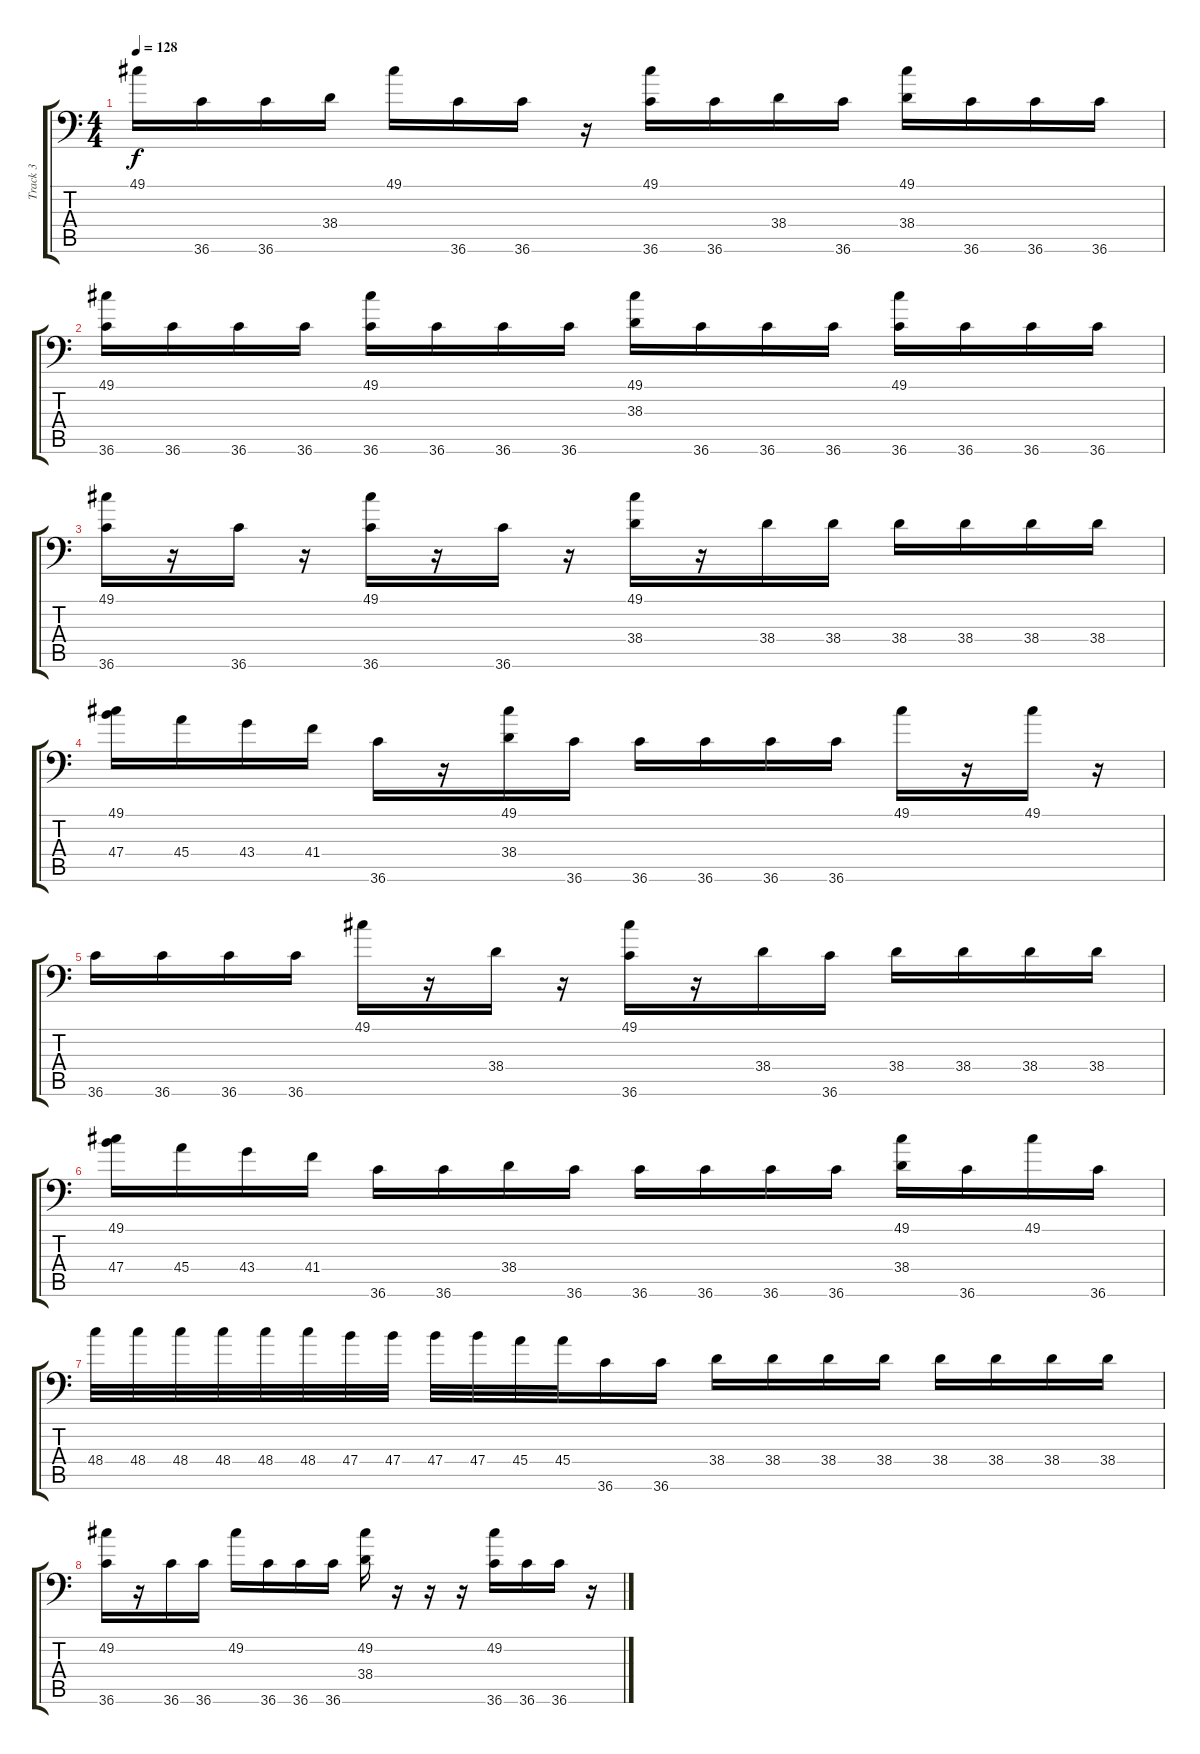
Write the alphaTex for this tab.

\track ("Track 3" "Track 3") {instrument acousticgrandpiano}
\staff {score tabs}
\tuning (C-1 C-1 C-1 C-1 C-1 C-1) {hide}
\ts (4 4)
\tempo 128
\clef f4
\ks c
49.1.16{dy f} 36.6.16 36.6.16 38.4.16 49.1.16 36.6.16 36.6.16 r.16 (49.1 36.6).16 36.6.16 38.4.16 36.6.16 (49.1 38.4).16 36.6.16 36.6.16 36.6.16 |
(49.1 36.6).16 36.6.16 36.6.16 36.6.16 (49.1 36.6).16 36.6.16 36.6.16 36.6.16 (49.1 38.3).16 36.6.16 36.6.16 36.6.16 (49.1 36.6).16 36.6.16 36.6.16 36.6.16 |
(49.1 36.6).16 r.16 36.6.16 r.16 (49.1 36.6).16 r.16 36.6.16 r.16 (49.1 38.4).16 r.16 38.4.16 38.4.16 38.4.16 38.4.16 38.4.16 38.4.16 |
(49.1 47.4).16 45.4.16 43.4.16 41.4.16 36.6.16 r.16 (49.1 38.4).16 36.6.16 36.6.16 36.6.16 36.6.16 36.6.16 49.1.16 r.16 49.1.16 r.16 |
36.6.16 36.6.16 36.6.16 36.6.16 49.1.16 r.16 38.4.16 r.16 (49.1 36.6).16 r.16 38.4.16 36.6.16 38.4.16 38.4.16 38.4.16 38.4.16 |
(49.1 47.4).16 45.4.16 43.4.16 41.4.16 36.6.16 36.6.16 38.4.16 36.6.16 36.6.16 36.6.16 36.6.16 36.6.16 (49.1 38.4).16 36.6.16 49.1.16 36.6.16 |
48.4.32 48.4.32 48.4.32 48.4.32 48.4.32 48.4.32 47.4.32 47.4.32 47.4.32 47.4.32 45.4.32 45.4.32 36.6.16 36.6.16 38.4.16 38.4.16 38.4.16 38.4.16 38.4.16 38.4.16 38.4.16 38.4.16 |
(49.2 36.6).16 r.16 36.6.16 36.6.16 49.2.16 36.6.16 36.6.16 36.6.16 (49.2 38.4).16 r.16 r.16 r.16 (49.2 36.6).16 36.6.16 36.6.16 r.16
